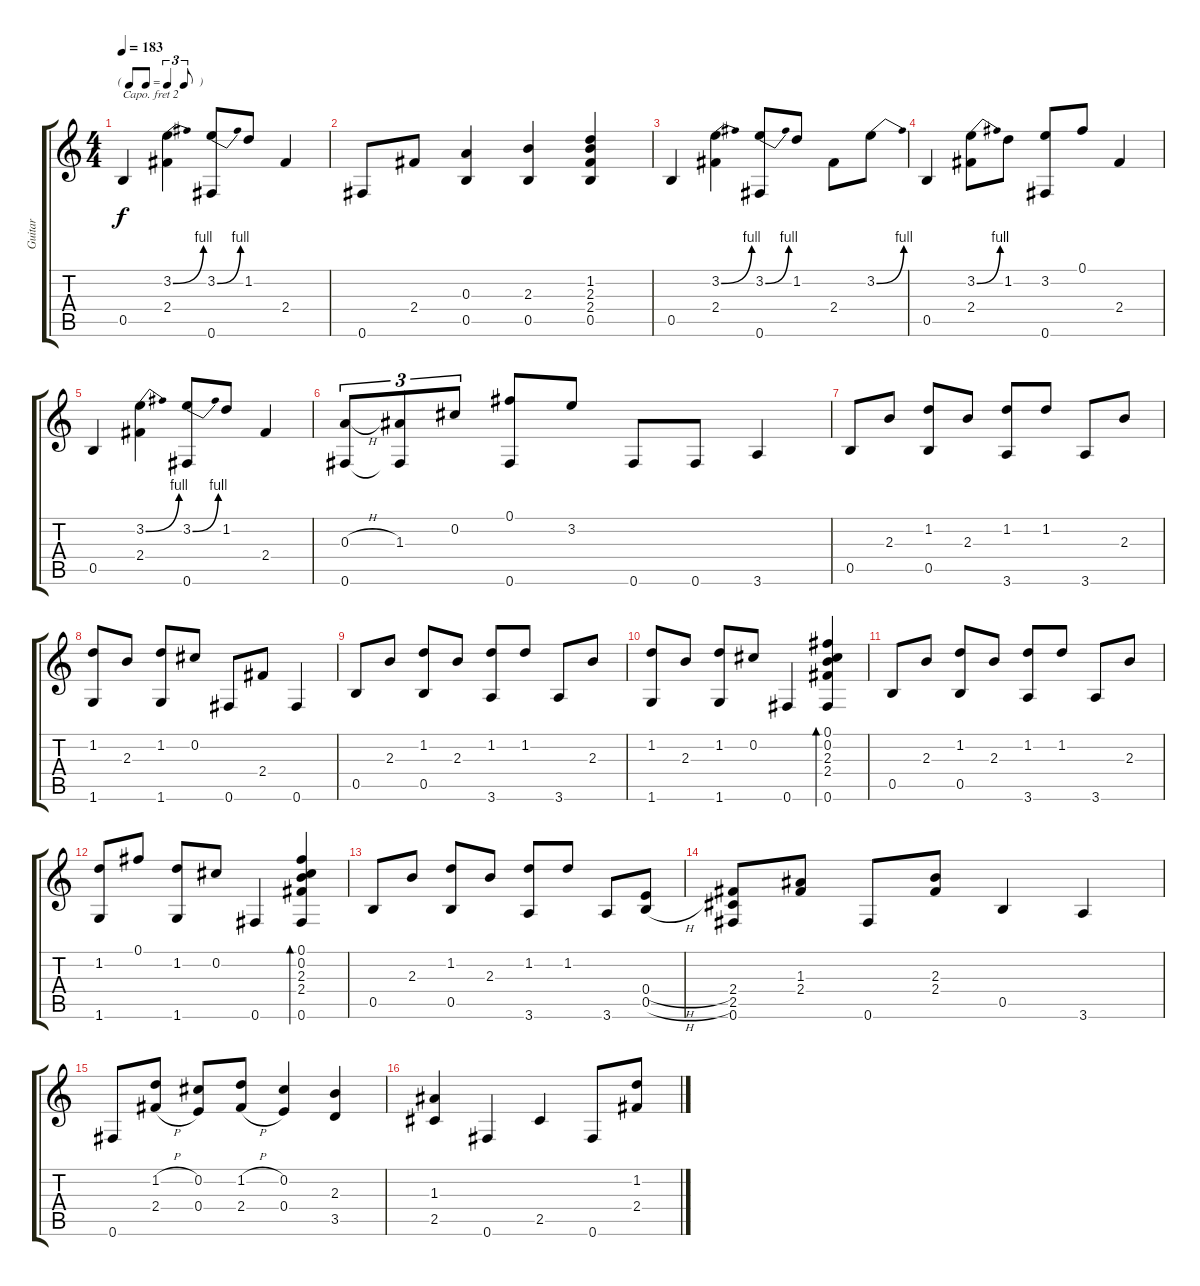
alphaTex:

\track ("Guitar" "Guitar") {instrument acousticguitarsteel}
\staff {score tabs}
\capo 2
\tuning (E4 B3 G3 D3 A2 E2) {hide}
\ts (4 4)
\tf triplet8th
\tempo 183
\clef g2
\ks c
0.5.4{dy f} (3.2{be (bend 0 0 60 4)} 2.4).4 (3.2{be (bend 0 0 60 4)} 0.6).8 1.2.8 2.4.4 |
0.6.8 2.4.8 (0.3 0.5).4 (2.3 0.5).4 (1.2 2.3 2.4 0.5).4 |
0.5.4 (3.2{be (bend 0 0 60 4)} 2.4).4 (3.2{be (bend 0 0 60 4)} 0.6).8 1.2.8 2.4.8 3.2{be (bend 0 0 60 4)}.8 |
0.5.4 (3.2{be (bend 0 0 60 4)} 2.4).8 1.2.8 (3.2 0.6).8 0.1.8 2.4.4 |
0.5.4 (3.2{be (bend 0 0 60 4)} 2.4).4 (3.2{be (bend 0 0 60 4)} 0.6).8 1.2.8 2.4.4 |
(0.3{h} 0.6).8{tu (3 2)} (1.3 0.6{t}).8{tu (3 2)} 0.2.8{tu (3 2)} (0.1 0.6).8 3.2.8 0.6.8 0.6.8 3.6.4 |
0.5.8 2.3.8 (1.2 0.5).8 2.3.8 (1.2 3.6).8 1.2.8 3.6.8 2.3.8 |
(1.2 1.6).8 2.3.8 (1.2 1.6).8 0.2.8 0.6.8 2.4.8 0.6.4 |
0.5.8 2.3.8 (1.2 0.5).8 2.3.8 (1.2 3.6).8 1.2.8 3.6.8 2.3.8 |
(1.2 1.6).8 2.3.8 (1.2 1.6).8 0.2.8 0.6.4 (0.1 0.2 2.3 2.4 0.6).4{bd 60} |
0.5.8 2.3.8 (1.2 0.5).8 2.3.8 (1.2 3.6).8 1.2.8 3.6.8 2.3.8 |
(1.2 1.6).8 0.1.8 (1.2 1.6).8 0.2.8 0.6.4 (0.1 0.2 2.3 2.4 0.6).4{bd 60} |
0.5.8 2.3.8 (1.2 0.5).8 2.3.8 (1.2 3.6).8 1.2.8 3.6.8 (0.4{h} 0.5{h}).8 |
(2.4 2.5 0.6).8 (1.3 2.4).8 0.6.8 (2.3 2.4).8 0.5.4 3.6.4 |
0.6.8 (1.2{h} 2.4{h}).8 (0.2 0.4).8 (1.2{h} 2.4{h}).8 (0.2 0.4).4 (2.3 3.5).4 |
(1.3 2.5).4 0.6.4 2.5.4 0.6.8 (1.2{h} 2.4{h}).8
